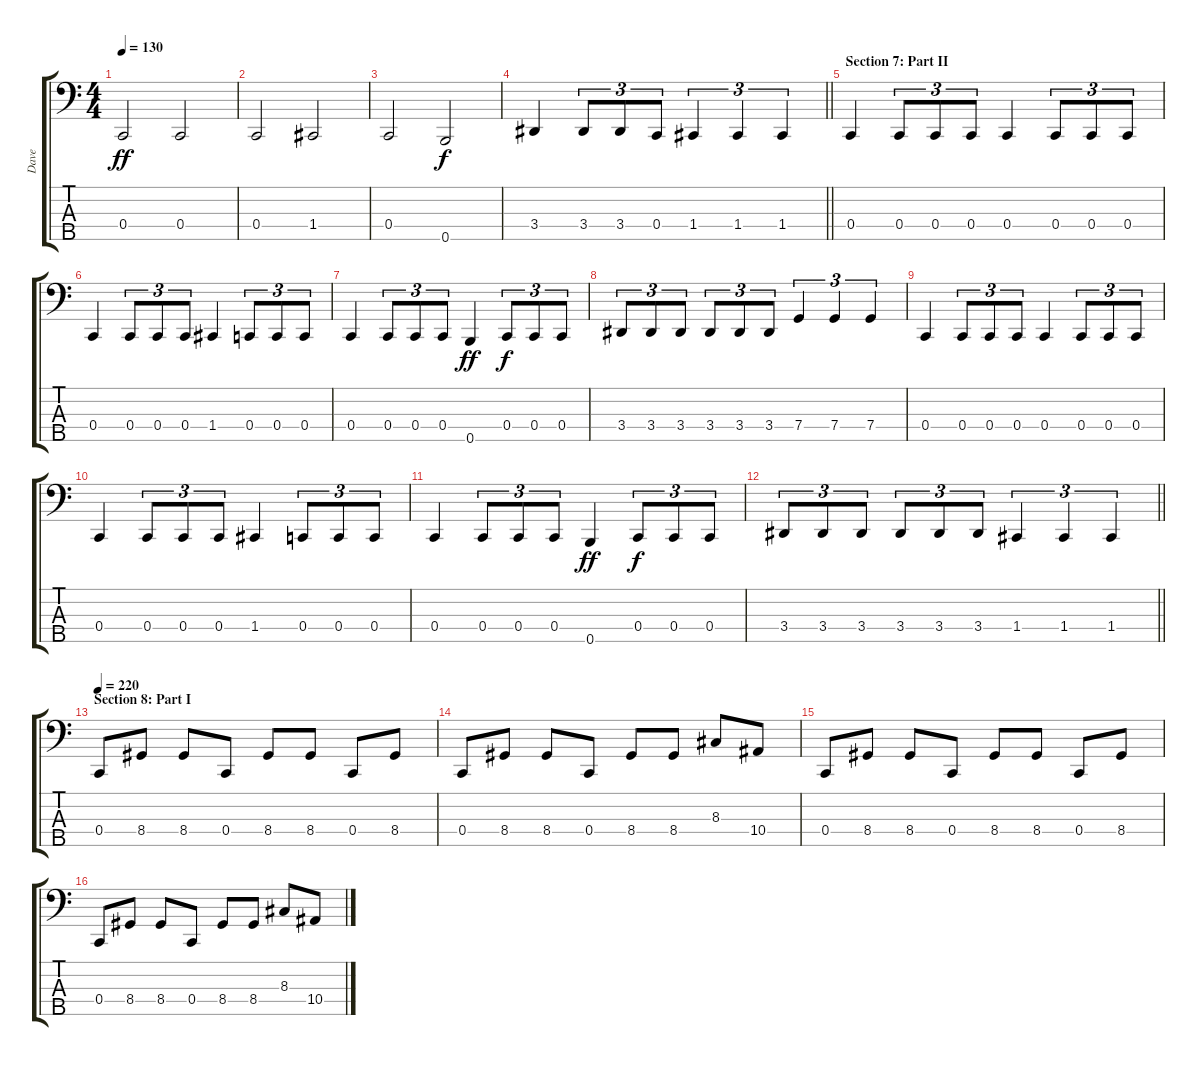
\track ("Dave" "Dave") {instrument electricbasspick}
\staff {score tabs}
\tuning (Eb2 Bb1 F1 C1 B0) {hide}
\ts (4 4)
\tempo 130
\clef f4
\ks c
0.4.2{dy ff} 0.4.2 |
0.4.2 1.4.2 |
0.4.2 0.5.2{dy f} |
\barLineRight lightlight
3.4.4 3.4.8{tu (3 2)} 3.4.8{tu (3 2)} 0.4.8{tu (3 2)} 1.4.4{tu (3 2)} 1.4.4{tu (3 2)} 1.4.4{tu (3 2)} |
\section ("" "Section 7: Part II")
0.4.4 0.4.8{tu (3 2)} 0.4.8{tu (3 2)} 0.4.8{tu (3 2)} 0.4.4 0.4.8{tu (3 2)} 0.4.8{tu (3 2)} 0.4.8{tu (3 2)} |
0.4.4 0.4.8{tu (3 2)} 0.4.8{tu (3 2)} 0.4.8{tu (3 2)} 1.4.4 0.4.8{tu (3 2)} 0.4.8{tu (3 2)} 0.4.8{tu (3 2)} |
0.4.4 0.4.8{tu (3 2)} 0.4.8{tu (3 2)} 0.4.8{tu (3 2)} 0.5.4{dy ff} 0.4.8{tu (3 2) dy f} 0.4.8{tu (3 2)} 0.4.8{tu (3 2)} |
3.4.8{tu (3 2)} 3.4.8{tu (3 2)} 3.4.8{tu (3 2)} 3.4.8{tu (3 2)} 3.4.8{tu (3 2)} 3.4.8{tu (3 2)} 7.4.4{tu (3 2)} 7.4.4{tu (3 2)} 7.4.4{tu (3 2)} |
0.4.4 0.4.8{tu (3 2)} 0.4.8{tu (3 2)} 0.4.8{tu (3 2)} 0.4.4 0.4.8{tu (3 2)} 0.4.8{tu (3 2)} 0.4.8{tu (3 2)} |
0.4.4 0.4.8{tu (3 2)} 0.4.8{tu (3 2)} 0.4.8{tu (3 2)} 1.4.4 0.4.8{tu (3 2)} 0.4.8{tu (3 2)} 0.4.8{tu (3 2)} |
0.4.4 0.4.8{tu (3 2)} 0.4.8{tu (3 2)} 0.4.8{tu (3 2)} 0.5.4{dy ff} 0.4.8{tu (3 2) dy f} 0.4.8{tu (3 2)} 0.4.8{tu (3 2)} |
\barLineRight lightlight
3.4.8{tu (3 2)} 3.4.8{tu (3 2)} 3.4.8{tu (3 2)} 3.4.8{tu (3 2)} 3.4.8{tu (3 2)} 3.4.8{tu (3 2)} 1.4.4{tu (3 2)} 1.4.4{tu (3 2)} 1.4.4{tu (3 2)} |
\section ("" "Section 8: Part I")
\tempo 220
0.4.8 8.4.8 8.4.8 0.4.8 8.4.8 8.4.8 0.4.8 8.4.8 |
0.4.8 8.4.8 8.4.8 0.4.8 8.4.8 8.4.8 8.3.8 10.4.8 |
0.4.8 8.4.8 8.4.8 0.4.8 8.4.8 8.4.8 0.4.8 8.4.8 |
0.4.8 8.4.8 8.4.8 0.4.8 8.4.8 8.4.8 8.3.8 10.4.8
